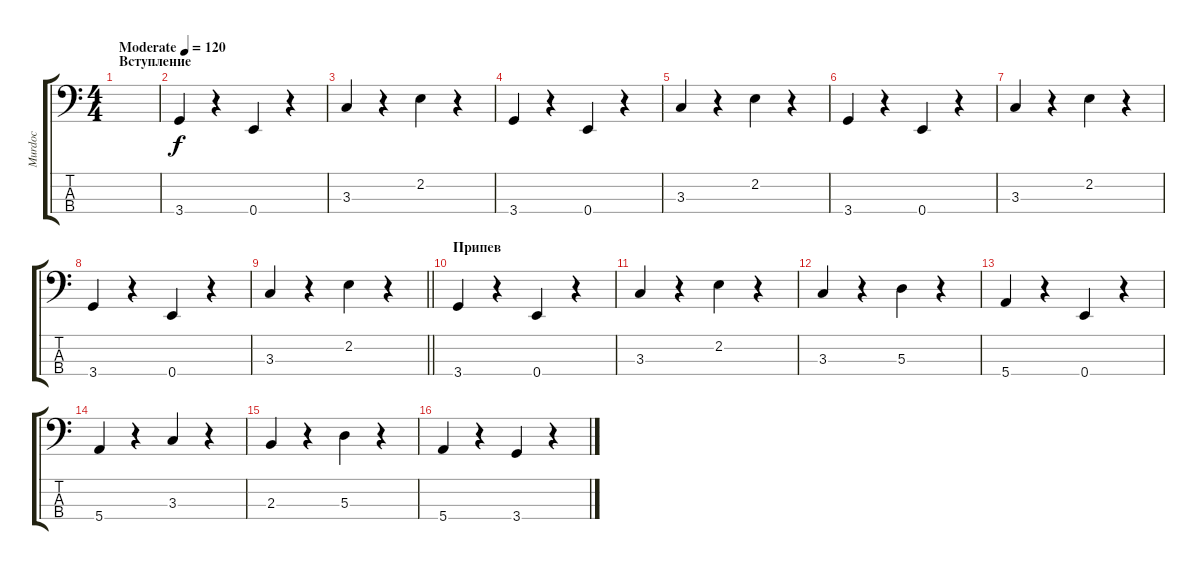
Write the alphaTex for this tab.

\track ("Murdoc" "Murdoc") {instrument electricbassfinger}
\staff {score tabs}
\tuning (G2 D2 A1 E1) {hide}
\ts (4 4)
\section ("" "Вступление")
\tempo (120 "Moderate")
\clef f4
\ks c
|
3.4.4 r.4 0.4.4 r.4 |
3.3.4 r.4 2.2.4 r.4 |
3.4.4 r.4 0.4.4 r.4 |
3.3.4 r.4 2.2.4 r.4 |
3.4.4 r.4 0.4.4 r.4 |
3.3.4 r.4 2.2.4 r.4 |
3.4.4 r.4 0.4.4 r.4 |
\barLineRight lightlight
3.3.4 r.4 2.2.4 r.4 |
\section ("" "Припев")
3.4.4 r.4 0.4.4 r.4 |
3.3.4 r.4 2.2.4 r.4 |
3.3.4 r.4 5.3.4 r.4 |
5.4.4 r.4 0.4.4 r.4 |
5.4.4 r.4 3.3.4 r.4 |
2.3.4 r.4 5.3.4 r.4 |
5.4.4 r.4 3.4.4 r.4
